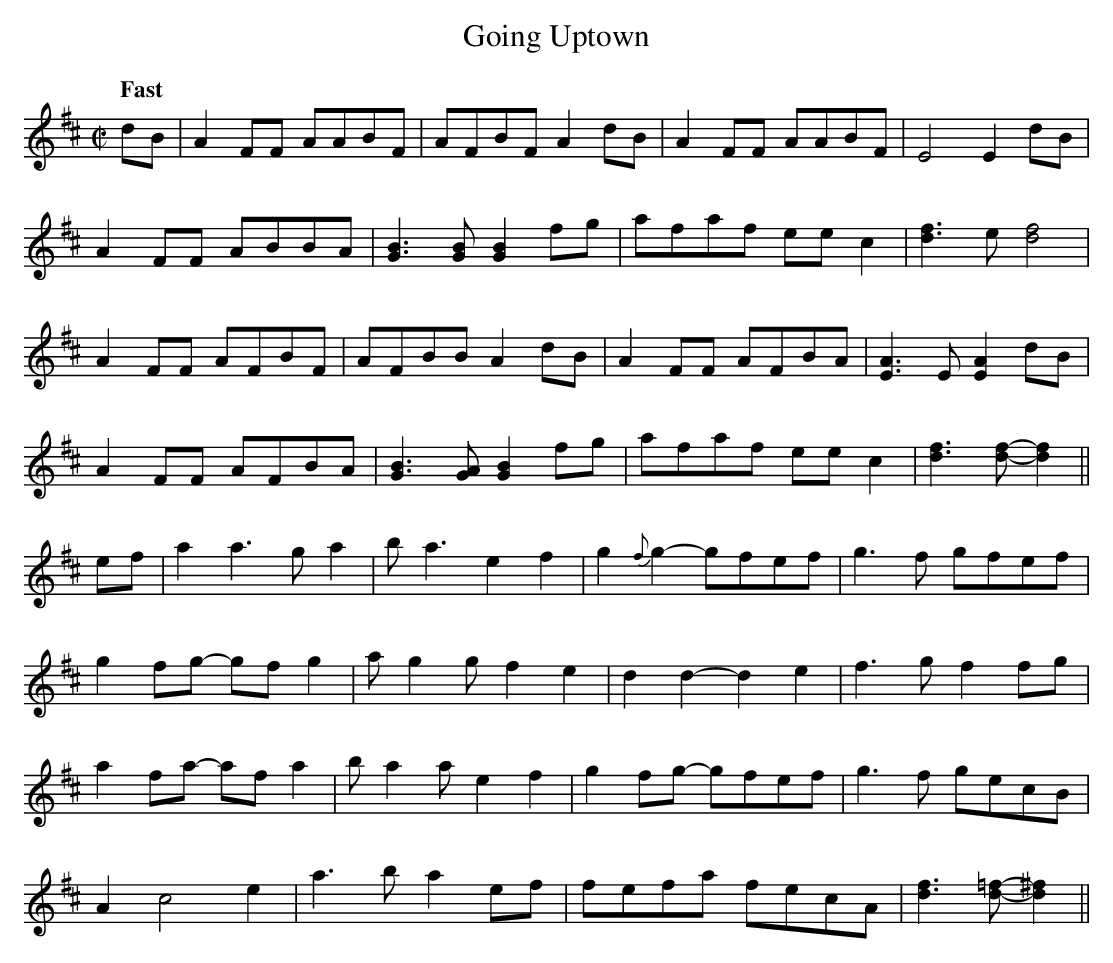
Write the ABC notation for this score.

X:1
T:Going Uptown
M:C|
L:1/8
Q:"Fast"
K:D
dB|A2 FF AABF|AFBF A2dB|A2 FF AABF|E4E2 dB|
A2FF ABBA|[G3B3][GB][G2B2]fg|afaf eec2|[d3f3]e[d4f4]|
A2 FF AFBF|AFBB A2 dB|A2FF AFBA |[E3A3]E [E2A2]dB|
A2 FF AFBA|[G3B3][GA][G2B2]fg|afaf eec2|[d3f3][df]-[d2f2]||
ef|a2 a3g-a2|ba3 e2f2|g2{f}g2- gfef|g3f gfef|
g2 f-g- gf-g2|ag2g f2e2|d2d2- d2e2|f3g f2fg|
a2fa- af- a2|ba2a e2f2| g2f-g- gfef|g3f-  gecB|
A2c4e2|a3b a2 ef|fefa fecA|[d3f3][d=f]- [d2^f2]||
